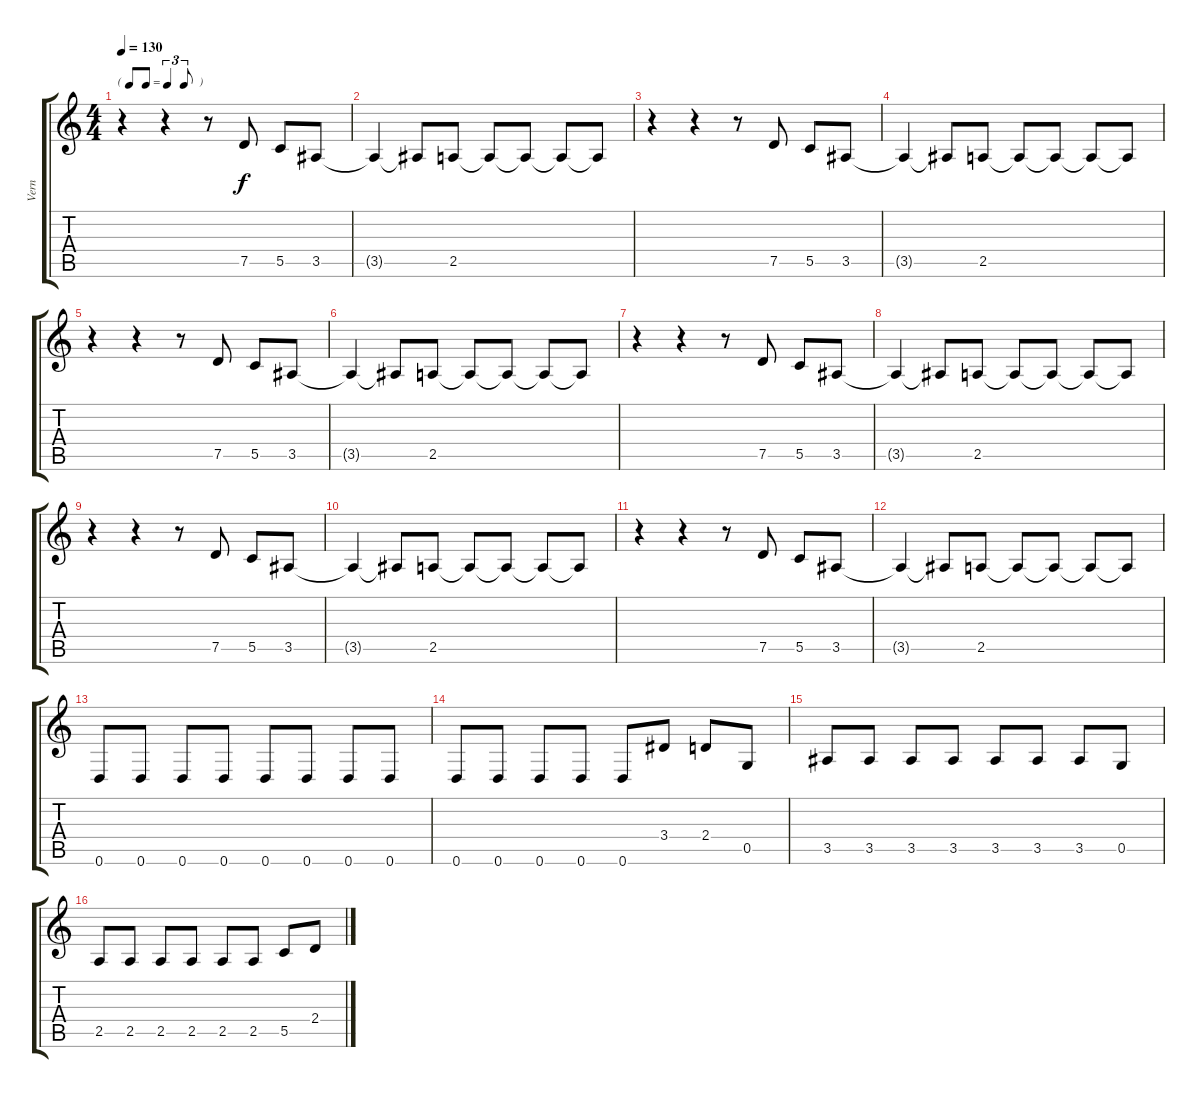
\track ("Vern" "Vern") {instrument electricbassfinger}
\staff {score tabs}
\tuning (D4 A3 F3 C3 G2 D2) {hide}
\ts (4 4)
\tf triplet8th
\tempo 130
\clef g2
\ks c
r.4{dy f} r.4 r.8 7.5.8 5.5.8 3.5.8 |
3.5{t}.4 3.5{t}.8 2.5.8 2.5{t}.8 2.5{t}.8 2.5{t}.8 2.5{t}.8 |
r.4 r.4 r.8 7.5.8 5.5.8 3.5.8 |
3.5{t}.4 3.5{t}.8 2.5.8 2.5{t}.8 2.5{t}.8 2.5{t}.8 2.5{t}.8 |
r.4 r.4 r.8 7.5.8 5.5.8 3.5.8 |
3.5{t}.4 3.5{t}.8 2.5.8 2.5{t}.8 2.5{t}.8 2.5{t}.8 2.5{t}.8 |
r.4 r.4 r.8 7.5.8 5.5.8 3.5.8 |
3.5{t}.4 3.5{t}.8 2.5.8 2.5{t}.8 2.5{t}.8 2.5{t}.8 2.5{t}.8 |
r.4 r.4 r.8 7.5.8 5.5.8 3.5.8 |
3.5{t}.4 3.5{t}.8 2.5.8 2.5{t}.8 2.5{t}.8 2.5{t}.8 2.5{t}.8 |
r.4 r.4 r.8 7.5.8 5.5.8 3.5.8 |
3.5{t}.4 3.5{t}.8 2.5.8 2.5{t}.8 2.5{t}.8 2.5{t}.8 2.5{t}.8 |
0.6.8 0.6.8 0.6.8 0.6.8 0.6.8 0.6.8 0.6.8 0.6.8 |
0.6.8 0.6.8 0.6.8 0.6.8 0.6.8 3.4.8 2.4.8 0.5.8 |
3.5.8 3.5.8 3.5.8 3.5.8 3.5.8 3.5.8 3.5.8 0.5.8 |
2.5.8 2.5.8 2.5.8 2.5.8 2.5.8 2.5.8 5.5.8 2.4.8
